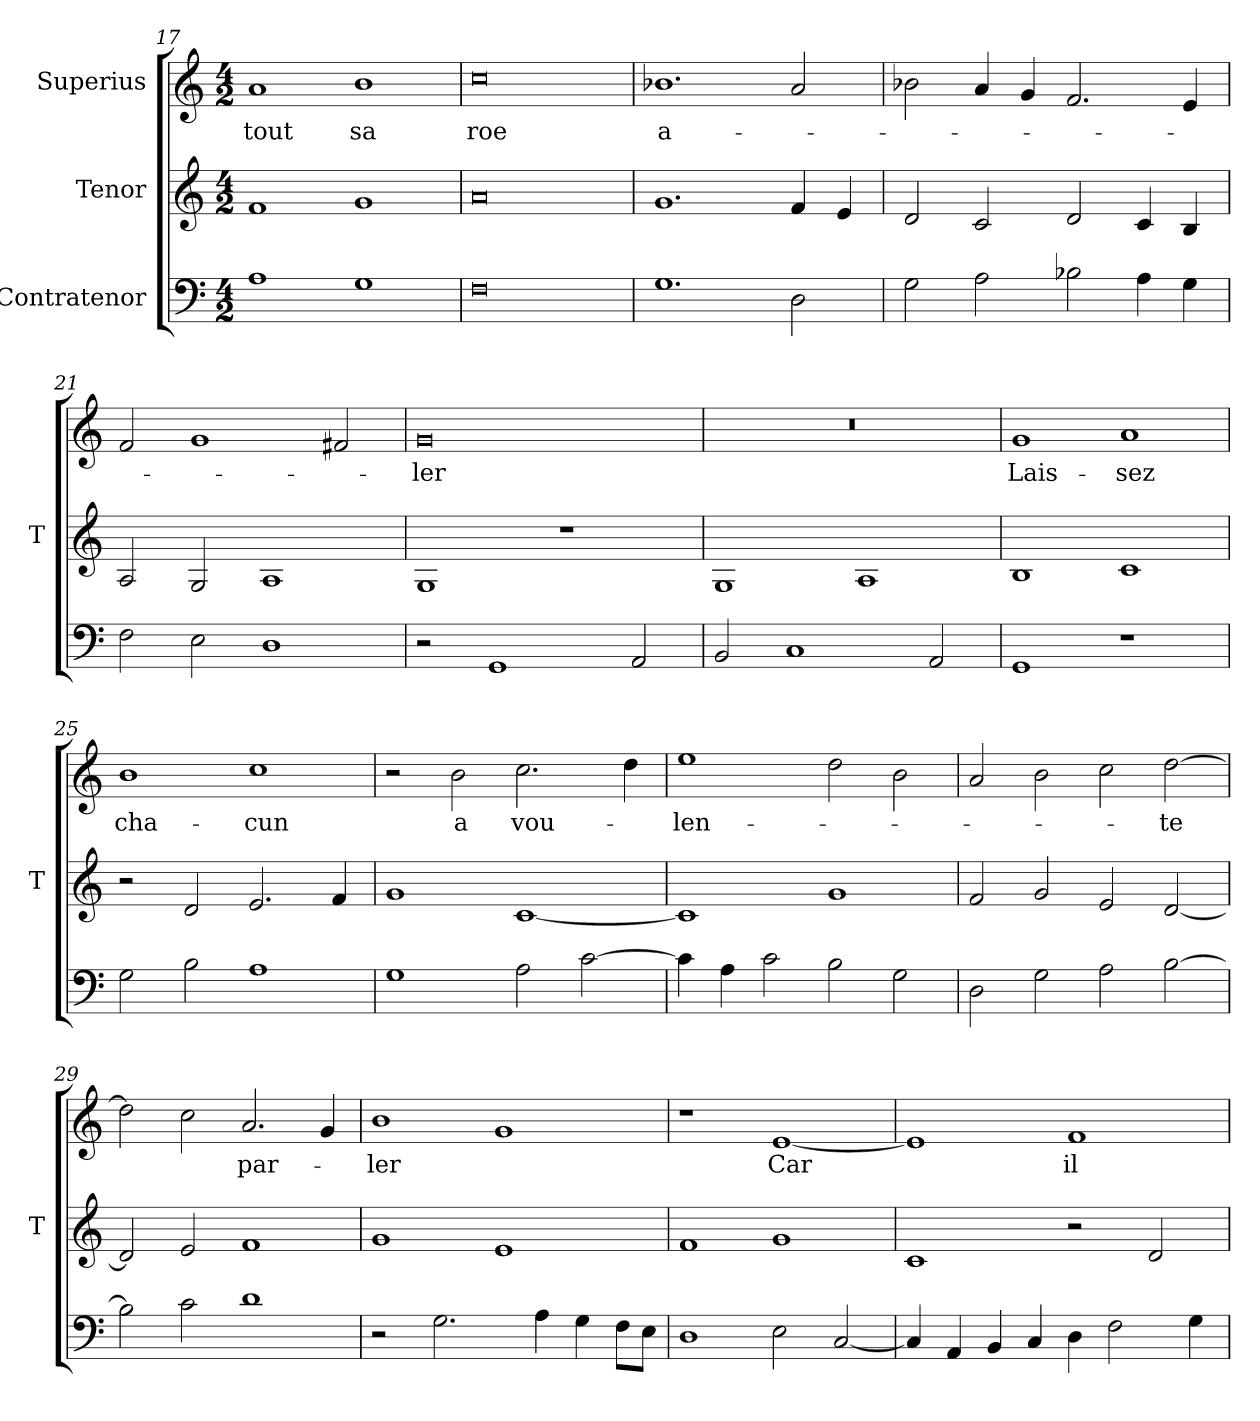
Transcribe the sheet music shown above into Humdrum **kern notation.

**kern	**kern	**kern	**text
*part3	*part2	*part1	*part1
*staff3	*staff2	*staff1	*staff1
*I"Contratenor	*I"Tenor	*I"Superius	*
*	*I'T	*	*
*clefF4	*clefG2	*clefG2	*
*M4/2	*M4/2	*M4/2	*
=17	=17	=17	=17
1A	1f	1a	-tout
1G	1g	1b	-sa
=18	=18	=18	=18
0F	0a	0cc	-roe
=19	=19	=19	=19
1.G	1.g	1.b-X	a-
2D	4f	2a	.
.	4e	.	.
=20	=20	=20	=20
2G	2d	2b-X	.
2A	2c	4a	.
.	.	4g	.
2B-X	2d	2.f	.
4A	4c	.	.
4G	4B	4e	.
=21	=21	=21	=21
2F	2A	2f	.
2E	2G	1g	.
1D	1A	.	.
.	.	2f#X	.
=22	=22	=22	=22
2r	1G	0g	-ler
1GG	.	.	.
.	1r	.	.
2AA	.	.	.
=23	=23	=23	=23
2BB	1G	0r	.
1C	.	.	.
.	1A	.	.
2AA	.	.	.
=24	=24	=24	=24
1GG	1B	1g	Lais-
1r	1c	1a	-sez
=25	=25	=25	=25
2G	2r	1b	cha-
2B	2d	.	.
1A	2.e	1cc	-cun
.	4f	.	.
=26	=26	=26	=26
1G	1g	2r	.
.	.	2b	-a
2A	[1c	2.cc	vou-
[2c	.	.	.
.	.	4dd	.
=27	=27	=27	=27
4c]	1c]	1ee	-len-
4A	.	.	.
2c	.	.	.
2B	1g	2dd	.
2G	.	2b	.
=28	=28	=28	=28
2D	2f	2a	.
2G	2g	2b	.
2A	2e	2cc	.
[2B	[2d	[2dd	-te
=29	=29	=29	=29
2B]	2d]	2dd]	.
2c	2e	2cc	.
1d	1f	2.a	par-
.	.	4g	.
=30	=30	=30	=30
2r	1g	1b	-ler
2.G	.	.	.
.	1e	1g	.
4A	.	.	.
4G	.	.	.
8F\L	.	.	.
8E\J	.	.	.
=31	=31	=31	=31
1D	1f	1r	.
2E	1g	[1e	-Car
[2C	.	.	.
=32	=32	=32	=32
4C]	1c	1e]	.
4AA	.	.	.
4BB	.	.	.
4C	.	.	.
4D	2r	1f	-il
2F	.	.	.
.	2d	.	.
4G	.	.	.
=	=	=	=
*-	*-	*-	*-
